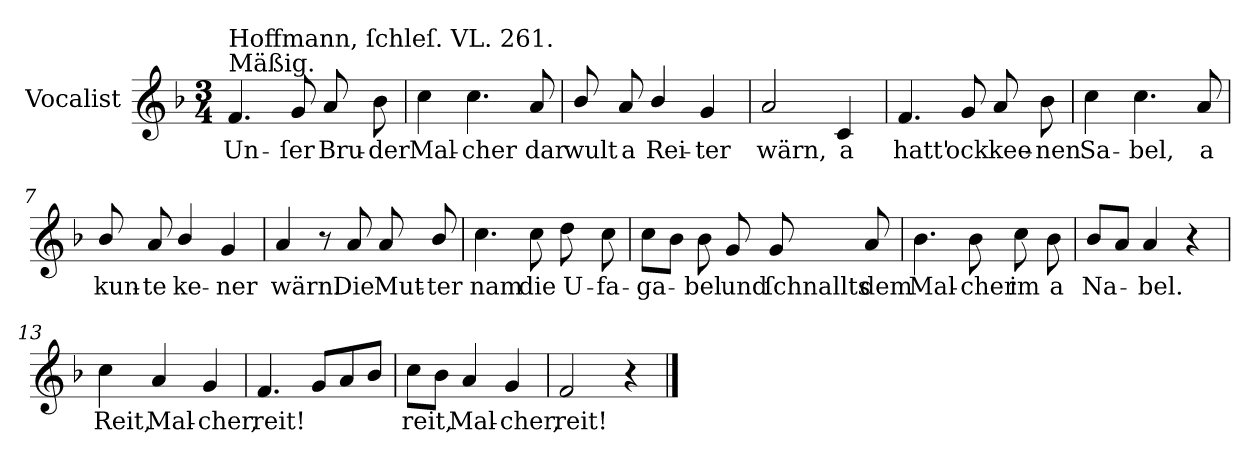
**kern	**text
*part1	*part1
*staff1	*staff1
*I"Vocalist	*
*k[b-]	*
*F:	*
*M3/4	*
=1	=1
!LO:TX:a:t=Mäßig.	!
!LO:TX:a:t=Hoffmann, ſchleſ. VL. 261.	!
4.f	Un-
8g	-ſer
8a	Bru-
8b-	-der
=2	=2
4cc	Mal-
4.cc	-cher
8a	dar
=3	=3
8b-/	wult
8a	a
4b-/	Rei-
4g	-ter
=4	=4
2a	wärn,
4c	a
=5	=5
4.f	hatt'
8g	ock
8a	kee-
8b-	-nen
=6	=6
4cc	Sa-
4.cc	-bel,
8a	a
=7	=7
8b-/	kun-
8a	-te
4b-/	ke-
4g	-ner
=8	=8
4a	wärn.
8r	.
8a	Die
8a	Mut-
8b-/	-ter
=9	=9
4.cc	nam
8cc	die
8dd	U-
8cc	-fa-
=10	=10
8ccL	-ga-
8b-J	.
8b-	-bel
8g	und
8g	ſchnallts
8a	dem
=11	=11
4.b-	Mal-
8b-	-cher
8cc	im
8b-	a
=12	=12
8b-L	Na-
8aJ	.
4a	-bel.
4r	.
=13	=13
4cc	Reit,
4a	Mal-
4g	-cher,
=14	=14
4.f	reit!
8gL	.
8a	.
8b-J	.
=15	=15
8ccL	reit,
8b-J	.
4a	Mal-
4g	-cher,
=16	=16
2f	reit!
4r	.
==	==
*-	*-
